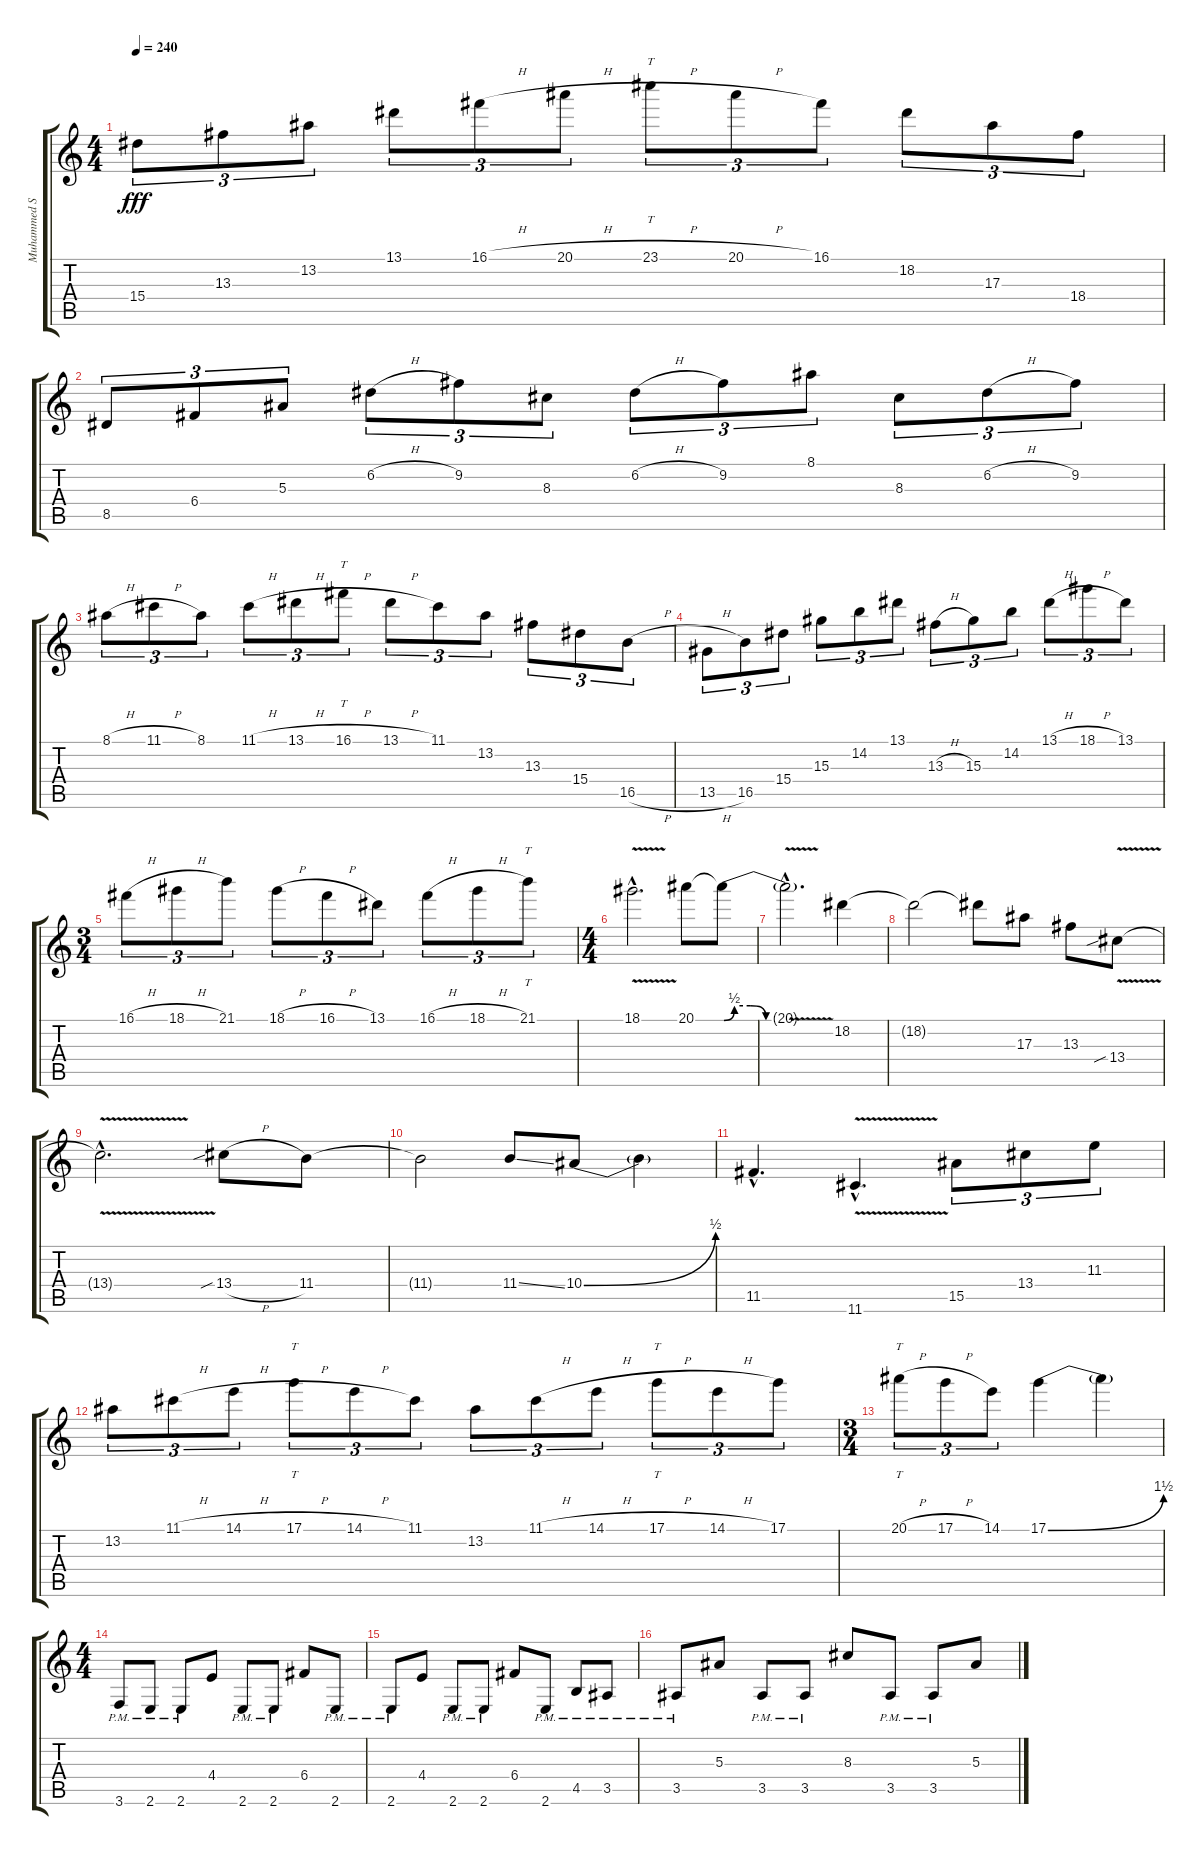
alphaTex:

\track ("Muhammed Suicmez" "Muhammed S") {instrument overdrivenguitar}
\staff {score tabs}
\tuning (D4 A3 F3 C3 G2 D2) {hide}
\ts (4 4)
\tempo 240
\clef g2
\ks c
15.4.8{tu (3 2) dy fff} 13.3.8{tu (3 2)} 13.2.8{tu (3 2)} 13.1.8{tu (3 2)} 16.1{h}.8{tu (3 2)} 20.1{h}.8{tu (3 2)} 23.1{h}.8{tt tu (3 2)} 20.1{h}.8{tu (3 2)} 16.1.8{tu (3 2)} 18.2.8{tu (3 2)} 17.3.8{tu (3 2)} 18.4.8{tu (3 2)} |
8.5.8{tu (3 2)} 6.4.8{tu (3 2)} 5.3.8{tu (3 2)} 6.2{h}.8{tu (3 2)} 9.2.8{tu (3 2)} 8.3.8{tu (3 2)} 6.2{h}.8{tu (3 2)} 9.2.8{tu (3 2)} 8.1.8{tu (3 2)} 8.3.8{tu (3 2)} 6.2{h}.8{tu (3 2)} 9.2.8{tu (3 2)} |
8.1{h}.8{tu (3 2)} 11.1{h}.8{tu (3 2)} 8.1.8{tu (3 2)} 11.1{h}.8{tu (3 2)} 13.1{h}.8{tu (3 2)} 16.1{h}.8{tt tu (3 2)} 13.1{h}.8{tu (3 2)} 11.1.8{tu (3 2)} 13.2.8{tu (3 2)} 13.3.8{tu (3 2)} 15.4.8{tu (3 2)} 16.5{h}.8{tu (3 2)} |
13.5{h}.8{tu (3 2)} 16.5.8{tu (3 2)} 15.4.8{tu (3 2)} 15.3.8{tu (3 2)} 14.2.8{tu (3 2)} 13.1.8{tu (3 2)} 13.3{h}.8{tu (3 2)} 15.3.8{tu (3 2)} 14.2.8{tu (3 2)} 13.1{h}.8{tu (3 2)} 18.1{h}.8{tu (3 2)} 13.1.8{tu (3 2)} |
\ts (3 4)
16.1{h}.8{tu (3 2)} 18.1{h}.8{tu (3 2)} 21.1.8{tu (3 2)} 18.1{h}.8{tu (3 2)} 16.1{h}.8{tu (3 2)} 13.1.8{tu (3 2)} 16.1{h}.8{tu (3 2)} 18.1{h}.8{tu (3 2)} 21.1.8{tt tu (3 2)} |
\ts (4 4)
18.1{v hac}.2{d} 20.1.8 20.1{be (custom 0 0 10 2 25 2 40 0 60 0) t}.8 |
20.1{v hac t}.2{d} 18.2.4 |
18.2{t}.2 18.2{t}.8 17.3.8 13.3.8 13.4{v sib}.8 |
13.4{hac t}.2{d} 13.4{sib h}.8 11.4.8 |
11.4{t}.2 11.4{ss}.8 10.4{be (bend 0 0 60 2)}.8 10.4{t}.4 |
11.5{hac}.4{d} 11.6{v hac}.4{d} 15.5.8{tu (3 2)} 13.4.8{tu (3 2)} 11.3.8{tu (3 2)} |
13.2.8{tu (3 2)} 11.1{h}.8{tu (3 2)} 14.1{h}.8{tu (3 2)} 17.1{h}.8{tt tu (3 2)} 14.1{h}.8{tu (3 2)} 11.1.8{tu (3 2)} 13.2.8{tu (3 2)} 11.1{h}.8{tu (3 2)} 14.1{h}.8{tu (3 2)} 17.1{h}.8{tt tu (3 2)} 14.1{h}.8{tu (3 2)} 17.1.8{tu (3 2)} |
\ts (3 4)
20.1{h}.8{tt tu (3 2)} 17.1{h}.8{tu (3 2)} 14.1.8{tu (3 2)} 17.1{be (bend 0 0 60 6)}.4 17.1{t}.4 |
\ts (4 4)
3.6{pm}.8 2.6{pm}.8 2.6{pm}.8 4.4.8 2.6{pm}.8 2.6{pm}.8 6.4.8 2.6{pm}.8 |
2.6{pm}.8 4.4.8 2.6{pm}.8 2.6{pm}.8 6.4.8 2.6{pm}.8 4.5{pm}.8 3.5{pm}.8 |
3.5{pm}.8 5.3.8 3.5{pm}.8 3.5{pm}.8 8.3.8 3.5{pm}.8 3.5{pm}.8 5.3.8
